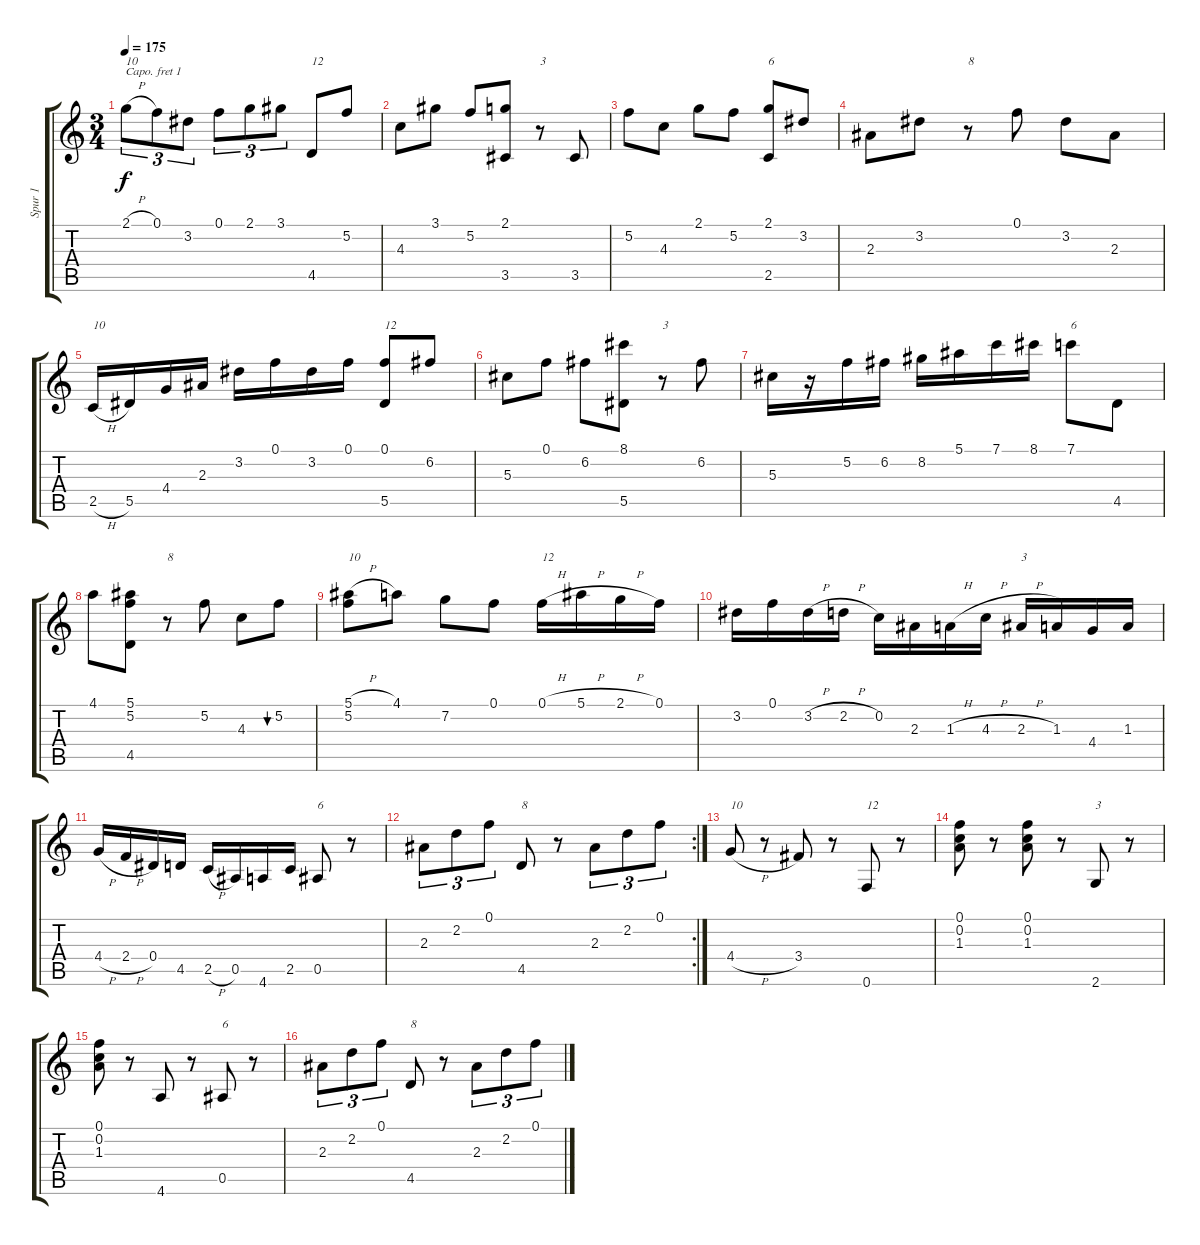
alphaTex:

\track ("Spur 1" "Spur 1") {instrument acousticguitarnylon}
\staff {score tabs}
\capo 1
\tuning (E4 B3 G3 D3 A2 E2) {hide}
\ts (3 4)
\tempo 175
\clef g2
\ks c
2.1{h}.8{tu (3 2) txt "10" dy f} 0.1.8{tu (3 2)} 3.2.8{tu (3 2)} 0.1.8{tu (3 2)} 2.1.8{tu (3 2)} 3.1.8{tu (3 2)} 4.5.8{txt "12"} 5.2.8 |
4.3.8 3.1.8 5.2.8 (2.1 3.5).8 r.8{txt "3"} 3.5.8 |
5.2.8 4.3.8 2.1.8 5.2.8 (2.1 2.5).8{txt "6"} 3.2.8 |
2.3.8 3.2.8 r.8{txt "8"} 0.1.8 3.2.8 2.3.8 |
2.5{h}.16{txt "10"} 5.5.16 4.4.16 2.3.16 3.2.16 0.1.16 3.2.16 0.1.16 (0.1 5.5).8{txt "12"} 6.2.8 |
5.3.8 0.1.8 6.2.8 (8.1 5.5).8 r.8{txt "3"} 6.2.8 |
5.3.16 r.16 5.2.16 6.2.16 8.2.16 5.1.16 7.1.16 8.1.16 7.1.8{txt "6"} 4.5.8 |
4.1.8 (5.1 5.2 4.5).8 r.8{txt "8"} 5.2.8 4.3.8 5.2.8{bu 30} |
(5.1{h} 5.2).8{txt "10"} 4.1.8 7.2.8 0.1.8 0.1{h}.16{txt "12"} 5.1{h}.16 2.1{h}.16 0.1.16 |
3.2.16 0.1.16 3.2{h}.16 2.2{h}.16 0.2.16 2.3.16 1.3{h}.16 4.3{h}.16 2.3{h}.16{txt "3"} 1.3.16 4.4.16 1.3.16 |
4.4{h}.16 2.4{h}.16 0.4.16 4.5.16 2.5{h}.16 0.5.16 4.6.16 2.5.16 0.5.8{txt "6"} r.8 |
\rc 2
2.3.8{tu (3 2)} 2.2.8{tu (3 2)} 0.1.8{tu (3 2)} 4.5.8{txt "8"} r.8 2.3.8{tu (3 2)} 2.2.8{tu (3 2)} 0.1.8{tu (3 2)} |
4.4{h}.8{txt "10"} r.8 3.4.8 r.8 0.6.8{txt "12"} r.8 |
(0.1 0.2 1.3).8 r.8 (0.1 0.2 1.3).8 r.8 2.6.8{txt "3"} r.8 |
(0.1 0.2 1.3).8 r.8 4.6.8 r.8 0.5.8{txt "6"} r.8 |
2.3.8{tu (3 2)} 2.2.8{tu (3 2)} 0.1.8{tu (3 2)} 4.5.8{txt "8"} r.8 2.3.8{tu (3 2)} 2.2.8{tu (3 2)} 0.1.8{tu (3 2)}
